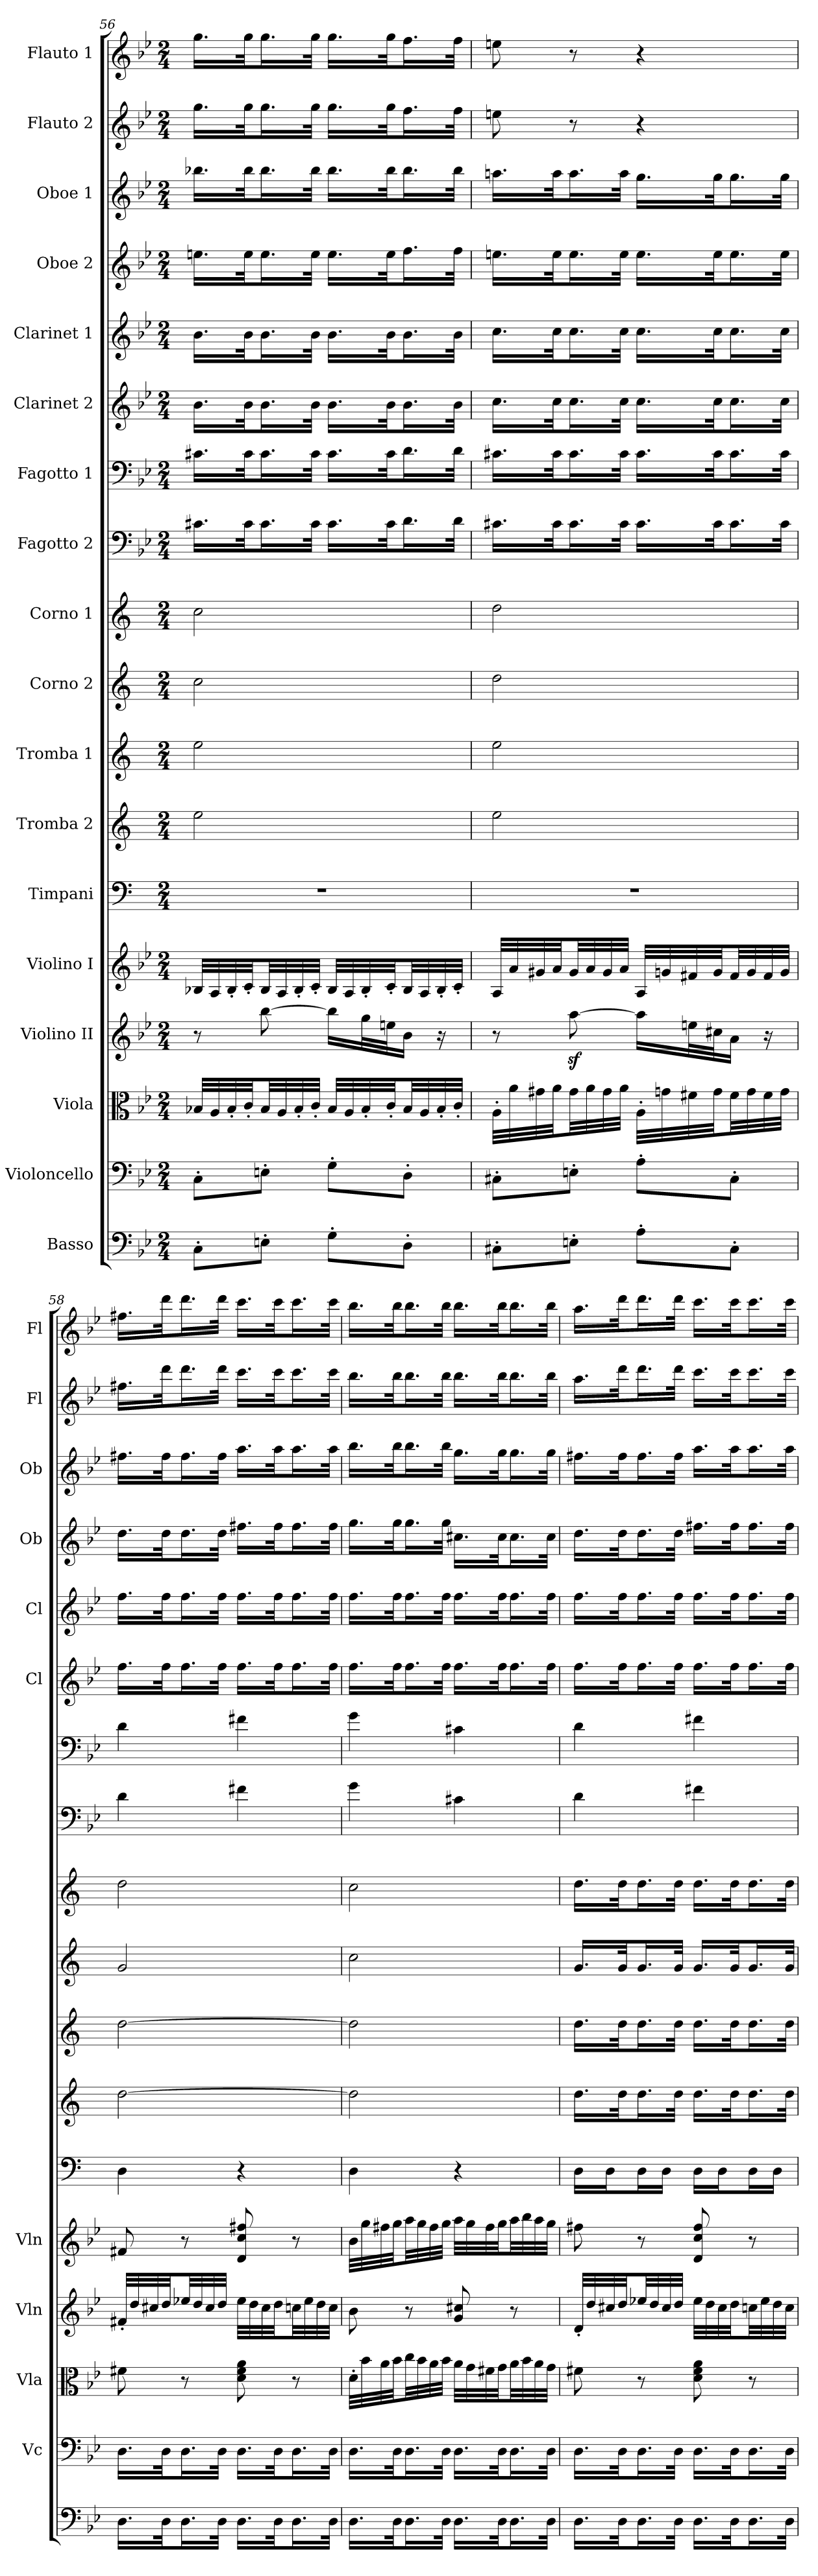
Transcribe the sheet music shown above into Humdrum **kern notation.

**kern	**kern	**kern	**kern	**kern	**kern	**kern	**kern	**kern	**kern	**kern	**kern	**kern	**kern	**kern	**kern	**kern	**kern
*part18	*part17	*part16	*part15	*part14	*part13	*part12	*part11	*part10	*part9	*part8	*part7	*part6	*part5	*part4	*part3	*part2	*part1
*staff18	*staff17	*staff16	*staff15	*staff14	*staff13	*staff12	*staff11	*staff10	*staff9	*staff8	*staff7	*staff6	*staff5	*staff4	*staff3	*staff2	*staff1
*I"Basso	*I"Violoncello	*I"Viola	*I"Violino II	*I"Violino I	*I"Timpani	*I"Tromba 2	*I"Tromba 1	*I"Corno 2	*I"Corno 1	*I"Fagotto 2	*I"Fagotto 1	*I"Clarinet 2	*I"Clarinet 1	*I"Oboe 2	*I"Oboe 1	*I"Flauto 2	*I"Flauto 1
*	*I'Vc	*I'Vla	*I'Vln	*I'Vln	*	*	*	*	*	*	*	*I'Cl	*I'Cl	*I'Ob	*I'Ob	*I'Fl	*I'Fl
*clefF4	*clefF4	*clefC3	*clefG2	*clefG2	*clefF4	*clefG2	*clefG2	*clefG2	*clefG2	*clefF4	*clefF4	*clefG2	*clefG2	*clefG2	*clefG2	*clefG2	*clefG2
*ITrd7c12	*	*	*	*	*	*ITrd1c2	*ITrd1c2	*ITrd3c5	*ITrd3c5	*	*	*ITrd2c3	*ITrd2c3	*	*	*	*
*k[b-e-]	*k[b-e-]	*k[b-e-]	*k[b-e-]	*k[b-e-]	*	*	*	*	*	*k[b-e-]	*k[b-e-]	*k[f#]	*k[f#]	*k[b-e-]	*k[b-e-]	*k[b-e-]	*k[b-e-]
*M2/4	*M2/4	*M2/4	*M2/4	*M2/4	*M2/4	*M2/4	*M2/4	*M2/4	*M2/4	*M2/4	*M2/4	*M2/4	*M2/4	*M2/4	*M2/4	*M2/4	*M2/4
=56	=56	=56	=56	=56	=56	=56	=56	=56	=56	=56	=56	=56	=56	=56	=56	=56	=56
8CC'\L	8C'\L	32B-X/LLL	8r	32B-X/LLL	2r	2dd	2dd	2g	2g	16.c#X\LL	16.c#X\LL	16.g\LL	16.g\LL	16.een\LL	16.bb-X\LL	16.gg\LL	16.gg\LL
.	.	32A/	.	32A/	.	.	.	.	.	.	.	.	.	.	.	.	.
.	.	32B-'/	.	32B-'/	.	.	.	.	.	.	.	.	.	.	.	.	.
.	.	32c'/JJ	.	32c'/JJ	.	.	.	.	.	32c#\Jk	32c#\Jk	32g\Jk	32g\Jk	32ee\Jk	32bb-\Jk	32gg\Jk	32gg\Jk
8EEn'\J	8En'\J	32B-/LL	[8bb-	32B-/LL	.	.	.	.	.	16.c#\L	16.c#\L	16.g\L	16.g\L	16.ee\L	16.bb-\L	16.gg\L	16.gg\L
.	.	32A/	.	32A/	.	.	.	.	.	.	.	.	.	.	.	.	.
.	.	32B-'/	.	32B-'/	.	.	.	.	.	.	.	.	.	.	.	.	.
.	.	32c'/JJJ	.	32c'/JJJ	.	.	.	.	.	32c#\JJk	32c#\JJk	32g\JJk	32g\JJk	32ee\JJk	32bb-\JJk	32gg\JJk	32gg\JJk
8GG'\L	8G'\L	32B-/LLL	16bb-\LL]	32B-/LLL	.	.	.	.	.	16.c#\LL	16.c#\LL	16.g\LL	16.g\LL	16.ee\LL	16.bb-\LL	16.gg\LL	16.gg\LL
.	.	32A/	.	32A/	.	.	.	.	.	.	.	.	.	.	.	.	.
.	.	32B-'/	32gg\L	32B-'/	.	.	.	.	.	.	.	.	.	.	.	.	.
.	.	32c'/JJ	32een\J	32c'/JJ	.	.	.	.	.	32c#\Jk	32c#\Jk	32g\Jk	32g\Jk	32ee\Jk	32bb-\Jk	32gg\Jk	32gg\Jk
8DD'\J	8D'\J	32B-/LL	16b-\JJ	32B-/LL	.	.	.	.	.	16.d\L	16.d\L	16.g\L	16.g\L	16.ff\L	16.bb-\L	16.ff\L	16.ff\L
.	.	32A/	.	32A/	.	.	.	.	.	.	.	.	.	.	.	.	.
.	.	32B-'/	16r	32B-'/	.	.	.	.	.	.	.	.	.	.	.	.	.
.	.	32c'/JJJ	.	32c'/JJJ	.	.	.	.	.	32d\JJk	32d\JJk	32g\JJk	32g\JJk	32ff\JJk	32bb-\JJk	32ff\JJk	32ff\JJk
=57	=57	=57	=57	=57	=57	=57	=57	=57	=57	=57	=57	=57	=57	=57	=57	=57	=57
8CC#X'\L	8C#X'\L	32A'\LLL	8r	32A/LLL	2r	2dd	2dd	2a	2a	16.c#X\LL	16.c#X\LL	16.a\LL	16.a\LL	16.een\LL	16.aan\LL	8een	8een
.	.	32a\	.	32a/	.	.	.	.	.	.	.	.	.	.	.	.	.
.	.	32g#X\	.	32g#X/	.	.	.	.	.	.	.	.	.	.	.	.	.
.	.	32a\JJ	.	32a/JJ	.	.	.	.	.	32c#\Jk	32c#\Jk	32a\Jk	32a\Jk	32ee\Jk	32aa\Jk	.	.
8EEn'\J	8En'\J	32g#\LL	[8aaz	32g#/LL	.	.	.	.	.	16.c#\L	16.c#\L	16.a\L	16.a\L	16.ee\L	16.aa\L	8r	8r
.	.	32a\	.	32a/	.	.	.	.	.	.	.	.	.	.	.	.	.
.	.	32g#\	.	32g#/	.	.	.	.	.	.	.	.	.	.	.	.	.
.	.	32a\JJJ	.	32a/JJJ	.	.	.	.	.	32c#\JJk	32c#\JJk	32a\JJk	32a\JJk	32ee\JJk	32aa\JJk	.	.
8AA'\L	8A'\L	32A'\LLL	16aa\LL]	32A/LLL	.	.	.	.	.	16.c#\LL	16.c#\LL	16.a\LL	16.a\LL	16.ee\LL	16.gg\LL	4r	4r
.	.	32gn\	.	32gn/	.	.	.	.	.	.	.	.	.	.	.	.	.
.	.	32f#X\	32een\L	32f#X/	.	.	.	.	.	.	.	.	.	.	.	.	.
.	.	32g\JJ	32cc#X\J	32g/JJ	.	.	.	.	.	32c#\Jk	32c#\Jk	32a\Jk	32a\Jk	32ee\Jk	32gg\Jk	.	.
8CC#'\J	8C#'\J	32f#\LL	16a\JJ	32f#/LL	.	.	.	.	.	16.c#\L	16.c#\L	16.a\L	16.a\L	16.ee\L	16.gg\L	.	.
.	.	32g\	.	32g/	.	.	.	.	.	.	.	.	.	.	.	.	.
.	.	32f#\	16r	32f#/	.	.	.	.	.	.	.	.	.	.	.	.	.
.	.	32g\JJJ	.	32g/JJJ	.	.	.	.	.	32c#\JJk	32c#\JJk	32a\JJk	32a\JJk	32ee\JJk	32gg\JJk	.	.
=58	=58	=58	=58	=58	=58	=58	=58	=58	=58	=58	=58	=58	=58	=58	=58	=58	=58
16.DD\LL	16.D\LL	8f#X	32f#X'/LLL	8f#X	4D	[2cc	[2cc	2d	2a	4d	4d	16.dd\LL	16.dd\LL	16.dd\LL	16.ff#X\LL	16.ff#X\LL	16.ff#X\LL
.	.	.	32dd/	.	.	.	.	.	.	.	.	.	.	.	.	.	.
.	.	.	32cc#X/	.	.	.	.	.	.	.	.	.	.	.	.	.	.
32DD\Jk	32D\Jk	.	32dd/JJ	.	.	.	.	.	.	.	.	32dd\Jk	32dd\Jk	32dd\Jk	32ff#\Jk	32ddd\Jk	32ddd\Jk
16.DD\L	16.D\L	8r	32ee-X/LL	8r	.	.	.	.	.	.	.	16.dd\L	16.dd\L	16.dd\L	16.ff#\L	16.ddd\L	16.ddd\L
.	.	.	32dd/	.	.	.	.	.	.	.	.	.	.	.	.	.	.
.	.	.	32cc#/	.	.	.	.	.	.	.	.	.	.	.	.	.	.
32DD\JJk	32D\JJk	.	32dd/JJJ	.	.	.	.	.	.	.	.	32dd\JJk	32dd\JJk	32dd\JJk	32ff#\JJk	32ddd\JJk	32ddd\JJk
16.DD\LL	16.D\LL	8d 8f# 8a	32ee-\LLL	8d 8cc 8ff#X	4r	.	.	.	.	4f#X	4f#X	16.dd\LL	16.dd\LL	16.ff#X\LL	16.aa\LL	16.ccc\LL	16.ccc\LL
.	.	.	32dd\	.	.	.	.	.	.	.	.	.	.	.	.	.	.
.	.	.	32cc#\	.	.	.	.	.	.	.	.	.	.	.	.	.	.
32DD\Jk	32D\Jk	.	32dd\JJ	.	.	.	.	.	.	.	.	32dd\Jk	32dd\Jk	32ff#\Jk	32aa\Jk	32ccc\Jk	32ccc\Jk
16.DD\L	16.D\L	8r	32ccn\LL	8r	.	.	.	.	.	.	.	16.dd\L	16.dd\L	16.ff#\L	16.aa\L	16.ccc\L	16.ccc\L
.	.	.	32ee-\	.	.	.	.	.	.	.	.	.	.	.	.	.	.
.	.	.	32dd\	.	.	.	.	.	.	.	.	.	.	.	.	.	.
32DD\JJk	32D\JJk	.	32cc\JJJ	.	.	.	.	.	.	.	.	32dd\JJk	32dd\JJk	32ff#\JJk	32aa\JJk	32ccc\JJk	32ccc\JJk
=59	=59	=59	=59	=59	=59	=59	=59	=59	=59	=59	=59	=59	=59	=59	=59	=59	=59
16.DD\LL	16.D\LL	32d'\LLL	8b-	32b-\LLL	4D	2cc]	2cc]	2g	2g	4g	4g	16.dd\LL	16.dd\LL	16.gg\LL	16.bb-\LL	16.bb-\LL	16.bb-\LL
.	.	32b-\	.	32gg\	.	.	.	.	.	.	.	.	.	.	.	.	.
.	.	32a\	.	32ff#X\	.	.	.	.	.	.	.	.	.	.	.	.	.
32DD\Jk	32D\Jk	32b-\JJ	.	32gg\JJ	.	.	.	.	.	.	.	32dd\Jk	32dd\Jk	32gg\Jk	32bb-\Jk	32bb-\Jk	32bb-\Jk
16.DD\L	16.D\L	32cc\LL	8r	32aa\LL	.	.	.	.	.	.	.	16.dd\L	16.dd\L	16.gg\L	16.bb-\L	16.bb-\L	16.bb-\L
.	.	32b-\	.	32gg\	.	.	.	.	.	.	.	.	.	.	.	.	.
.	.	32a\	.	32ff#\	.	.	.	.	.	.	.	.	.	.	.	.	.
32DD\JJk	32D\JJk	32b-\JJJ	.	32gg\JJJ	.	.	.	.	.	.	.	32dd\JJk	32dd\JJk	32gg\JJk	32bb-\JJk	32bb-\JJk	32bb-\JJk
16.DD\LL	16.D\LL	32a\LLL	8g 8cc#X	32aa\LLL	4r	.	.	.	.	4c#X	4c#X	16.dd\LL	16.dd\LL	16.cc#X\LL	16.gg\LL	16.bb-\LL	16.bb-\LL
.	.	32g\	.	32gg\	.	.	.	.	.	.	.	.	.	.	.	.	.
.	.	32f#X\	.	32ff#\	.	.	.	.	.	.	.	.	.	.	.	.	.
32DD\Jk	32D\Jk	32g\JJ	.	32gg\JJ	.	.	.	.	.	.	.	32dd\Jk	32dd\Jk	32cc#\Jk	32gg\Jk	32bb-\Jk	32bb-\Jk
16.DD\L	16.D\L	32a\LL	8r	32aa\LL	.	.	.	.	.	.	.	16.dd\L	16.dd\L	16.cc#\L	16.gg\L	16.bb-\L	16.bb-\L
.	.	32b-\	.	32bb-\	.	.	.	.	.	.	.	.	.	.	.	.	.
.	.	32a\	.	32aa\	.	.	.	.	.	.	.	.	.	.	.	.	.
32DD\JJk	32D\JJk	32g\JJJ	.	32gg\JJJ	.	.	.	.	.	.	.	32dd\JJk	32dd\JJk	32cc#\JJk	32gg\JJk	32bb-\JJk	32bb-\JJk
=60	=60	=60	=60	=60	=60	=60	=60	=60	=60	=60	=60	=60	=60	=60	=60	=60	=60
16.DD\LL	16.D\LL	8f#X	32d'/LLL	8ff#X	16D\LL	16.cc\LL	16.cc\LL	16.d/LL	16.a\LL	4d	4d	16.dd\LL	16.dd\LL	16.dd\LL	16.ff#X\LL	16.aa\LL	16.aa\LL
.	.	.	32dd/	.	.	.	.	.	.	.	.	.	.	.	.	.	.
.	.	.	32cc#X/	.	16D\J	.	.	.	.	.	.	.	.	.	.	.	.
32DD\Jk	32D\Jk	.	32dd/JJ	.	.	32cc\Jk	32cc\Jk	32d/Jk	32a\Jk	.	.	32dd\Jk	32dd\Jk	32dd\Jk	32ff#\Jk	32ddd\Jk	32ddd\Jk
16.DD\L	16.D\L	8r	32ee-X/LL	8r	16D\L	16.cc\L	16.cc\L	16.d/L	16.a\L	.	.	16.dd\L	16.dd\L	16.dd\L	16.ff#\L	16.ddd\L	16.ddd\L
.	.	.	32dd/	.	.	.	.	.	.	.	.	.	.	.	.	.	.
.	.	.	32cc#/	.	16D\JJ	.	.	.	.	.	.	.	.	.	.	.	.
32DD\JJk	32D\JJk	.	32dd/JJJ	.	.	32cc\JJk	32cc\JJk	32d/JJk	32a\JJk	.	.	32dd\JJk	32dd\JJk	32dd\JJk	32ff#\JJk	32ddd\JJk	32ddd\JJk
16.DD\LL	16.D\LL	8d 8f# 8a	32ee-\LLL	8d 8cc 8ff#	16D\LL	16.cc\LL	16.cc\LL	16.d/LL	16.a\LL	4f#X	4f#X	16.dd\LL	16.dd\LL	16.ff#X\LL	16.aa\LL	16.ccc\LL	16.ccc\LL
.	.	.	32dd\	.	.	.	.	.	.	.	.	.	.	.	.	.	.
.	.	.	32cc#\	.	16D\J	.	.	.	.	.	.	.	.	.	.	.	.
32DD\Jk	32D\Jk	.	32dd\JJ	.	.	32cc\Jk	32cc\Jk	32d/Jk	32a\Jk	.	.	32dd\Jk	32dd\Jk	32ff#\Jk	32aa\Jk	32ccc\Jk	32ccc\Jk
16.DD\L	16.D\L	8r	32ccn\LL	8r	16D\L	16.cc\L	16.cc\L	16.d/L	16.a\L	.	.	16.dd\L	16.dd\L	16.ff#\L	16.aa\L	16.ccc\L	16.ccc\L
.	.	.	32ee-\	.	.	.	.	.	.	.	.	.	.	.	.	.	.
.	.	.	32dd\	.	16D\JJ	.	.	.	.	.	.	.	.	.	.	.	.
32DD\JJk	32D\JJk	.	32cc\JJJ	.	.	32cc\JJk	32cc\JJk	32d/JJk	32a\JJk	.	.	32dd\JJk	32dd\JJk	32ff#\JJk	32aa\JJk	32ccc\JJk	32ccc\JJk
=	=	=	=	=	=	=	=	=	=	=	=	=	=	=	=	=	=
*-	*-	*-	*-	*-	*-	*-	*-	*-	*-	*-	*-	*-	*-	*-	*-	*-	*-
